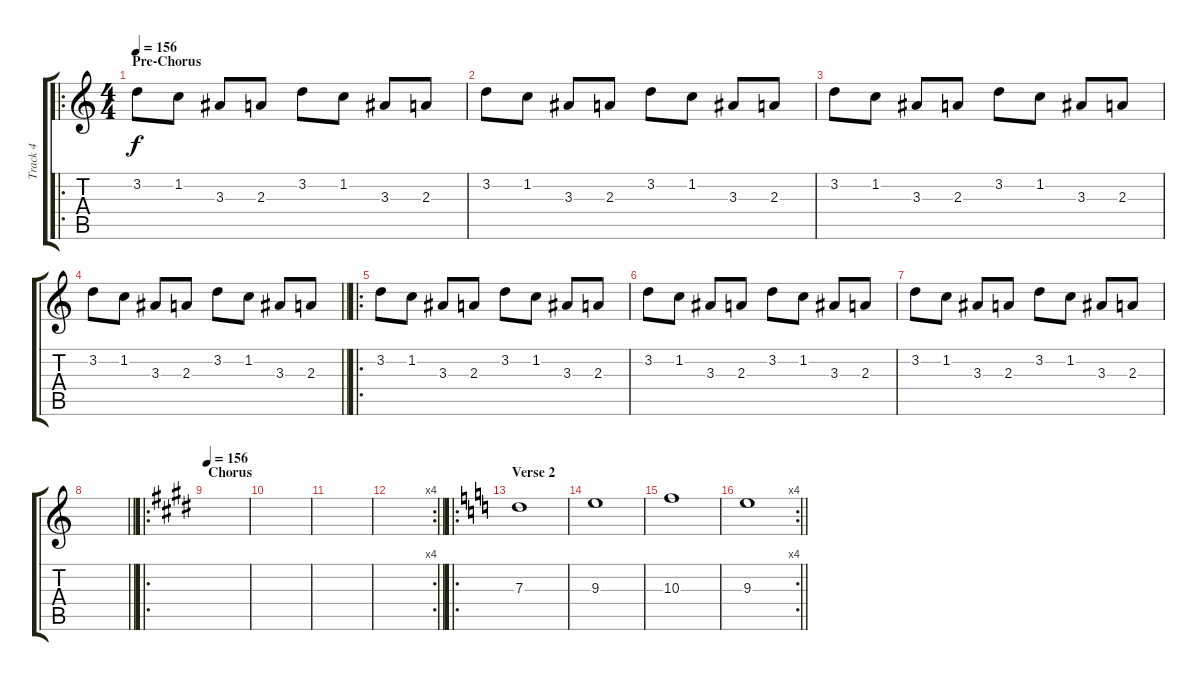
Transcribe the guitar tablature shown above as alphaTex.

\track ("Track 4" "Track 4") {instrument distortionguitar}
\staff {score tabs}
\tuning (E4 B3 G3 D3 A2 D2) {hide}
\ro
\ts (4 4)
\section ("" "Pre-Chorus")
\tempo 156
\clef g2
\ks c
3.2.8{dy f} 1.2.8 3.3.8 2.3.8 3.2.8 1.2.8 3.3.8 2.3.8 |
3.2.8 1.2.8 3.3.8 2.3.8 3.2.8 1.2.8 3.3.8 2.3.8 |
3.2.8 1.2.8 3.3.8 2.3.8 3.2.8 1.2.8 3.3.8 2.3.8 |
\barLineRight lightlight
3.2.8 1.2.8 3.3.8 2.3.8 3.2.8 1.2.8 3.3.8 2.3.8 |
\ro
3.2.8 1.2.8 3.3.8 2.3.8 3.2.8 1.2.8 3.3.8 2.3.8 |
3.2.8 1.2.8 3.3.8 2.3.8 3.2.8 1.2.8 3.3.8 2.3.8 |
3.2.8 1.2.8 3.3.8 2.3.8 3.2.8 1.2.8 3.3.8 2.3.8 |
\barLineRight lightlight
|
\ro
\section ("" "Chorus")
\tempo 156
\ks c#minor
|
|
|
\rc 4
\barLineRight lightlight
|
\ro
\section ("" "Verse 2")
\ks c
7.3.1 |
9.3.1 |
10.3.1 |
\rc 4
\barLineRight lightlight
9.3.1
